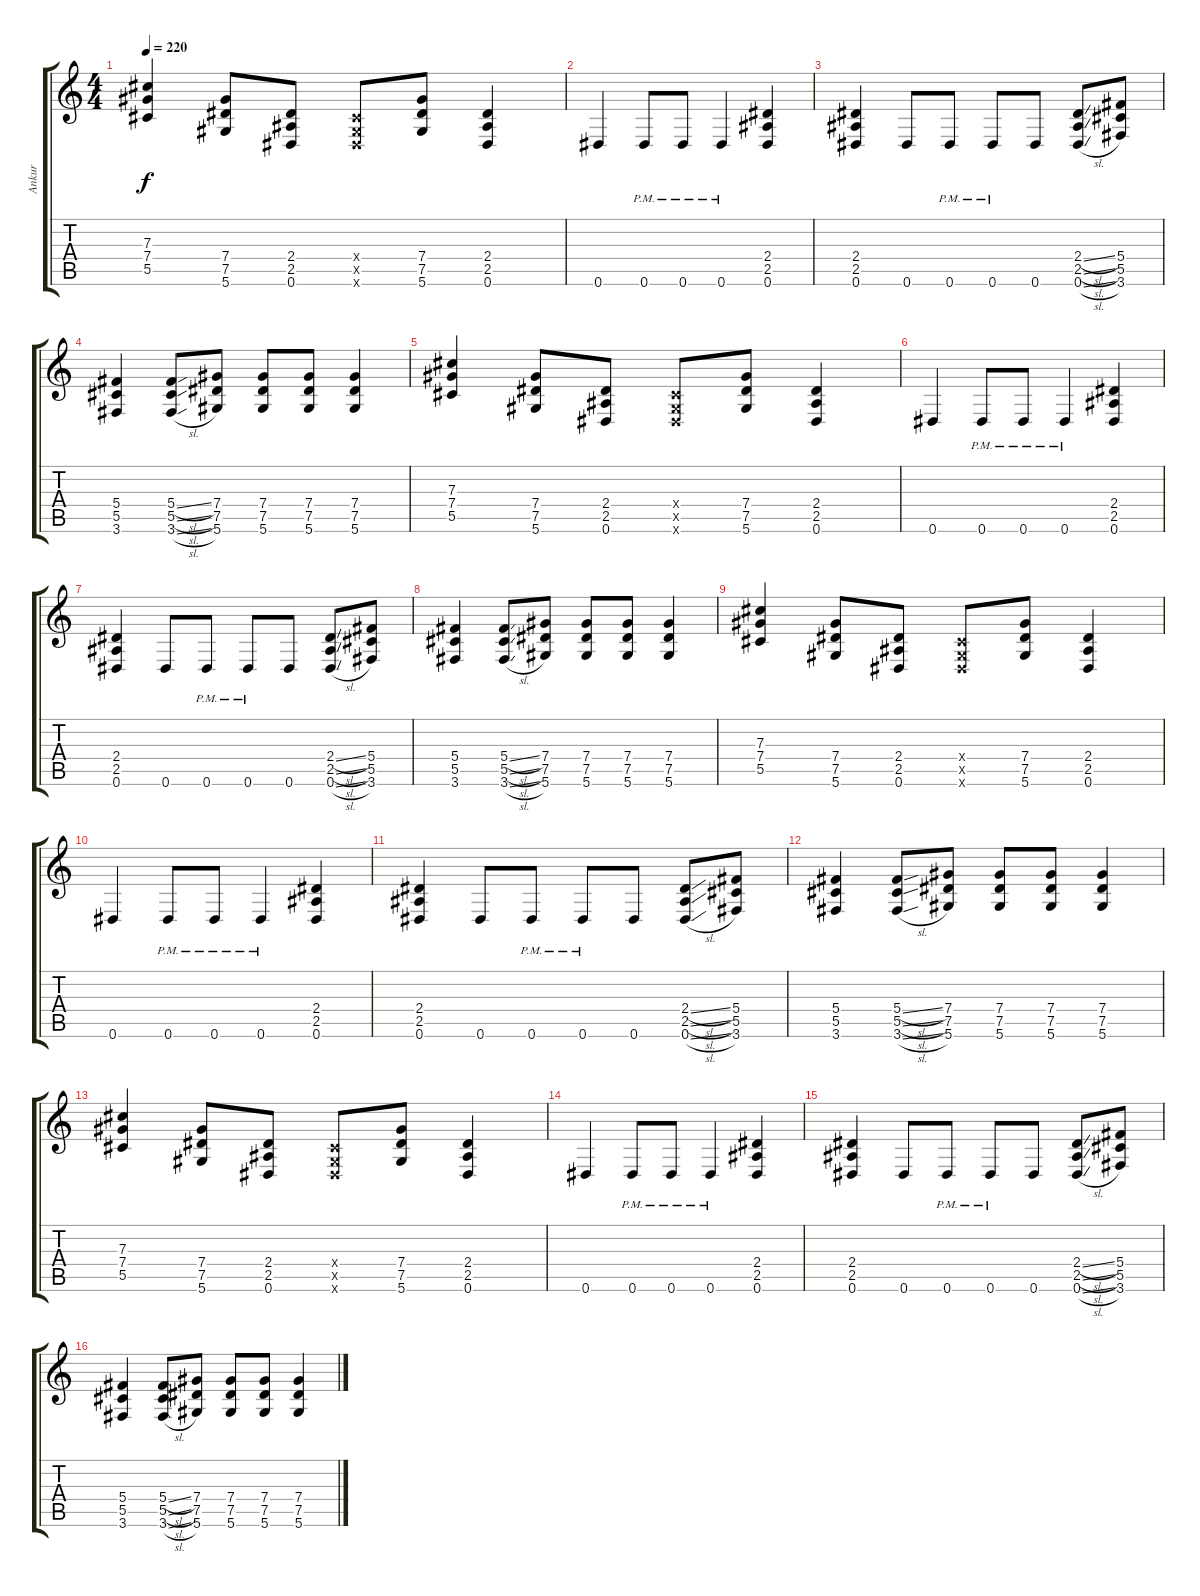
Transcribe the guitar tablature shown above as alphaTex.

\track ("Ankur" "Ankur") {instrument overdrivenguitar}
\staff {score tabs}
\tuning (Eb4 Bb3 Gb3 Db3 Ab2 Eb2) {hide}
\ts (4 4)
\tempo 220
\clef g2
\ks c
(7.3 7.4 5.5).4{dy f} (7.4 7.5 5.6).8 (2.4 2.5 0.6).8 (0.4{x} 0.5{x} 0.6{x}).8 (7.4 7.5 5.6).8 (2.4 2.5 0.6).4 |
0.6.4 0.6{pm}.8 0.6{pm}.8 0.6{pm}.4 (2.4 2.5 0.6).4 |
(2.4 2.5 0.6).4 0.6.8 0.6{pm}.8 0.6{pm}.8 0.6.8 (2.4{sl} 2.5{sl} 0.6{sl}).8 (5.4 5.5 3.6).8 |
(5.4 5.5 3.6).4 (5.4{sl} 5.5{sl} 3.6{sl}).8 (7.4 7.5 5.6).8 (7.4 7.5 5.6).8 (7.4 7.5 5.6).8 (7.4 7.5 5.6).4 |
(7.3 7.4 5.5).4 (7.4 7.5 5.6).8 (2.4 2.5 0.6).8 (0.4{x} 0.5{x} 0.6{x}).8 (7.4 7.5 5.6).8 (2.4 2.5 0.6).4 |
0.6.4 0.6{pm}.8 0.6{pm}.8 0.6{pm}.4 (2.4 2.5 0.6).4 |
(2.4 2.5 0.6).4 0.6.8 0.6{pm}.8 0.6{pm}.8 0.6.8 (2.4{sl} 2.5{sl} 0.6{sl}).8 (5.4 5.5 3.6).8 |
(5.4 5.5 3.6).4 (5.4{sl} 5.5{sl} 3.6{sl}).8 (7.4 7.5 5.6).8 (7.4 7.5 5.6).8 (7.4 7.5 5.6).8 (7.4 7.5 5.6).4 |
(7.3 7.4 5.5).4 (7.4 7.5 5.6).8 (2.4 2.5 0.6).8 (0.4{x} 0.5{x} 0.6{x}).8 (7.4 7.5 5.6).8 (2.4 2.5 0.6).4 |
0.6.4 0.6{pm}.8 0.6{pm}.8 0.6{pm}.4 (2.4 2.5 0.6).4 |
(2.4 2.5 0.6).4 0.6.8 0.6{pm}.8 0.6{pm}.8 0.6.8 (2.4{sl} 2.5{sl} 0.6{sl}).8 (5.4 5.5 3.6).8 |
(5.4 5.5 3.6).4 (5.4{sl} 5.5{sl} 3.6{sl}).8 (7.4 7.5 5.6).8 (7.4 7.5 5.6).8 (7.4 7.5 5.6).8 (7.4 7.5 5.6).4 |
(7.3 7.4 5.5).4 (7.4 7.5 5.6).8 (2.4 2.5 0.6).8 (0.4{x} 0.5{x} 0.6{x}).8 (7.4 7.5 5.6).8 (2.4 2.5 0.6).4 |
0.6.4 0.6{pm}.8 0.6{pm}.8 0.6{pm}.4 (2.4 2.5 0.6).4 |
(2.4 2.5 0.6).4 0.6.8 0.6{pm}.8 0.6{pm}.8 0.6.8 (2.4{sl} 2.5{sl} 0.6{sl}).8 (5.4 5.5 3.6).8 |
(5.4 5.5 3.6).4 (5.4{sl} 5.5{sl} 3.6{sl}).8 (7.4 7.5 5.6).8 (7.4 7.5 5.6).8 (7.4 7.5 5.6).8 (7.4 7.5 5.6).4
